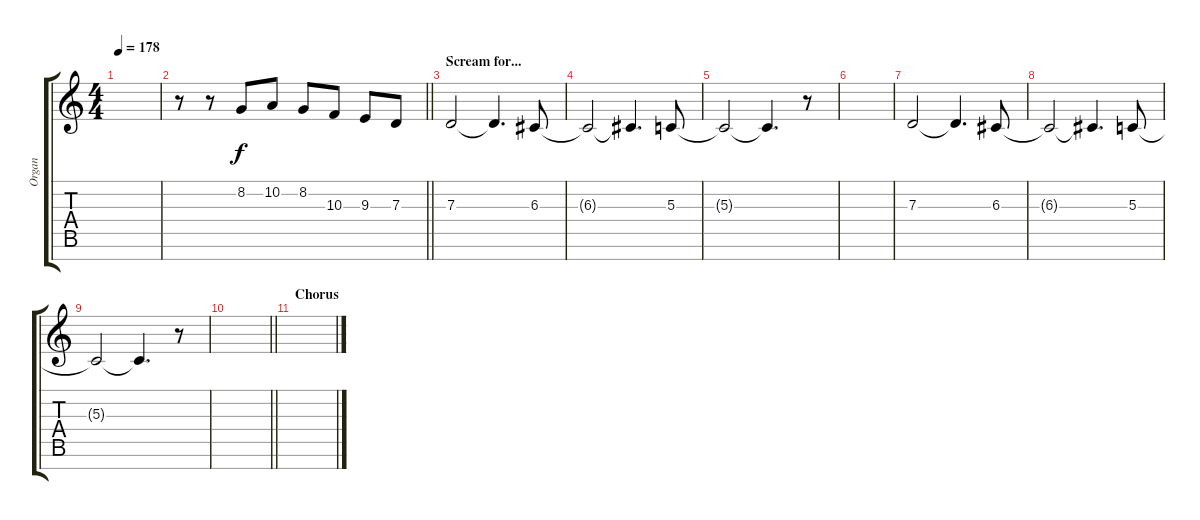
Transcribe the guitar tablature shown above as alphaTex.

\track ("Organ" "Organ") {instrument drawbarorgan}
\staff {score tabs}
\tuning (E4 B3 G3 D3 A2 E2 B1) {hide}
\ts (4 4)
\tempo 178
\clef g2
\ks c
|
\barLineRight lightlight
r.8 r.8 8.2.8 10.2.8 8.2.8 10.3.8 9.3.8 7.3.8 |
\section ("" "Scream for...")
7.3.2 7.3{t}.4{d} 6.3.8 |
6.3{t}.2 6.3{t}.4{d} 5.3.8 |
5.3{t}.2 5.3{t}.4{d} r.8 |
|
7.3.2 7.3{t}.4{d} 6.3.8 |
6.3{t}.2 6.3{t}.4{d} 5.3.8 |
5.3{t}.2 5.3{t}.4{d} r.8 |
\barLineRight lightlight
|
\section ("" "Chorus")
